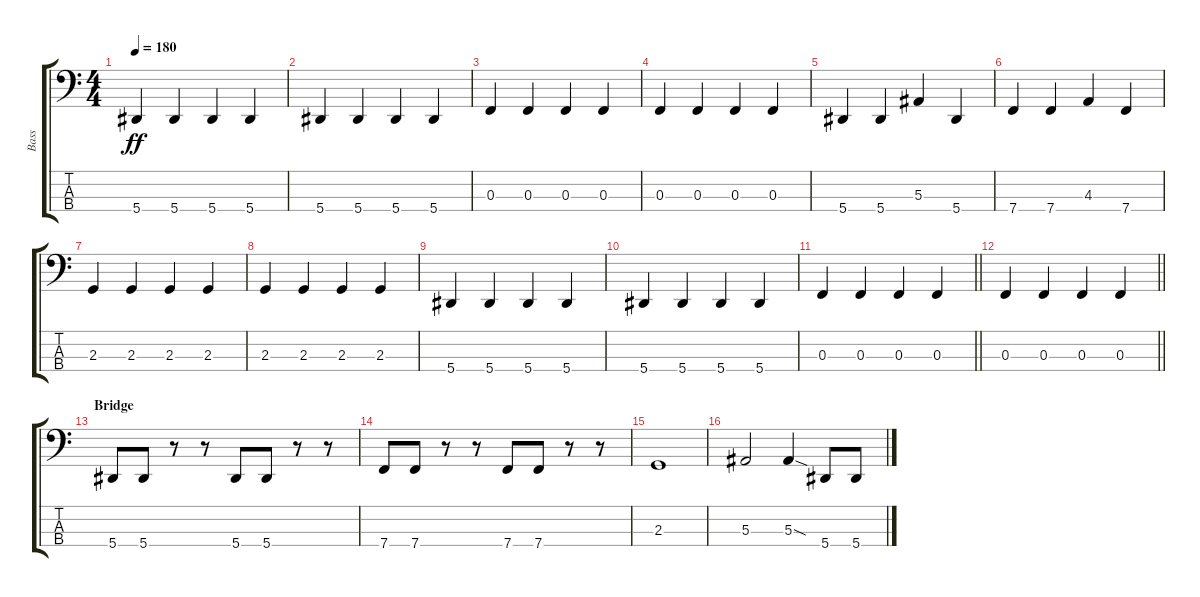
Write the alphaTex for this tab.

\track ("Bass" "Bass") {instrument electricbassfinger}
\staff {score tabs}
\tuning (Eb2 Bb1 F1 Bb0) {hide}
\ts (4 4)
\tempo 180
\clef f4
\ks c
5.4.4{dy ff} 5.4.4 5.4.4 5.4.4 |
5.4.4 5.4.4 5.4.4 5.4.4 |
0.3.4 0.3.4 0.3.4 0.3.4 |
0.3.4 0.3.4 0.3.4 0.3.4 |
5.4.4 5.4.4 5.3.4 5.4.4 |
7.4.4 7.4.4 4.3.4 7.4.4 |
2.3.4 2.3.4 2.3.4 2.3.4 |
2.3.4 2.3.4 2.3.4 2.3.4 |
5.4.4 5.4.4 5.4.4 5.4.4 |
5.4.4 5.4.4 5.4.4 5.4.4 |
\barLineRight lightlight
0.3.4 0.3.4 0.3.4 0.3.4 |
\barLineRight lightlight
0.3.4 0.3.4 0.3.4 0.3.4 |
\section ("" "Bridge")
5.4.8 5.4.8 r.8 r.8 5.4.8 5.4.8 r.8 r.8 |
7.4.8 7.4.8 r.8 r.8 7.4.8 7.4.8 r.8 r.8 |
2.3.1 |
5.3.2 5.3{sod}.4 5.4.8 5.4.8
